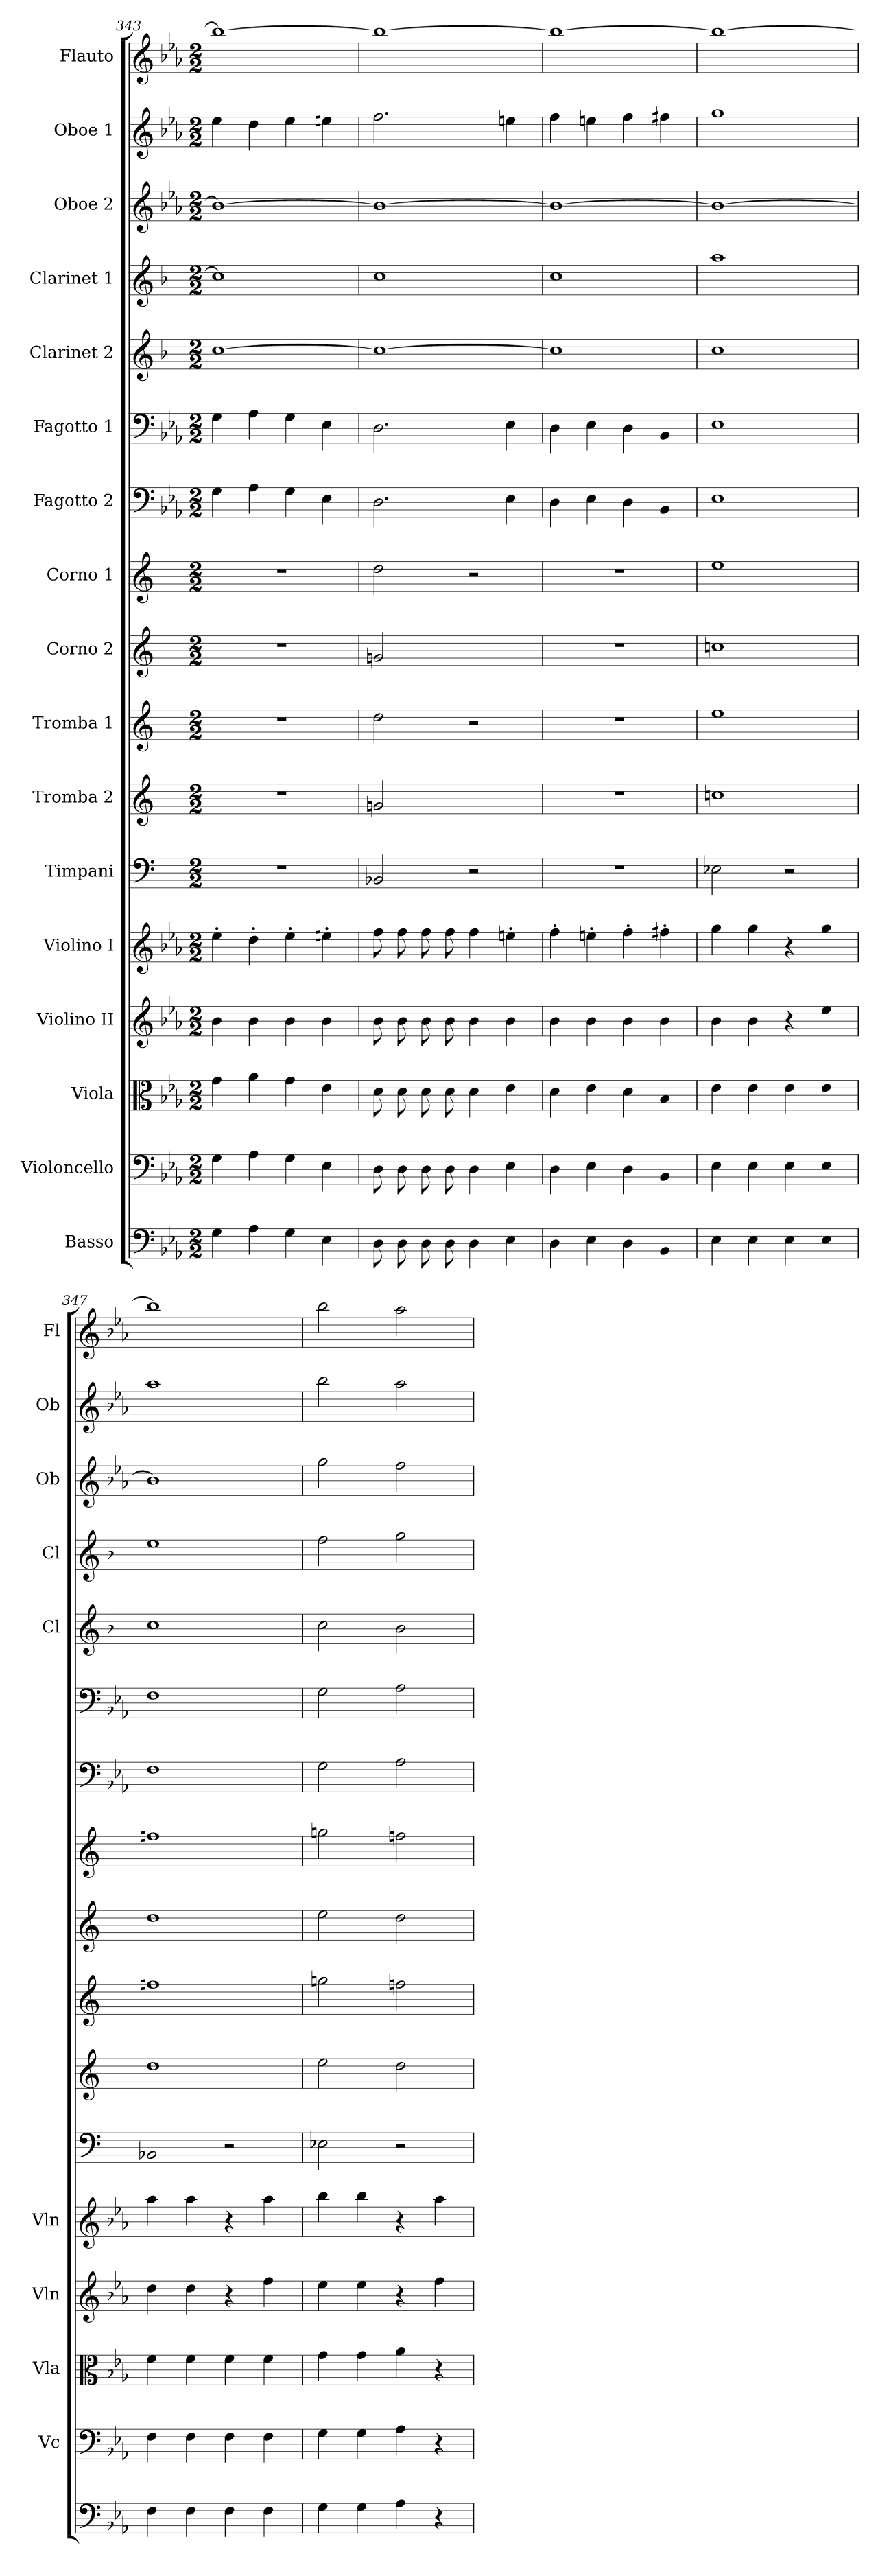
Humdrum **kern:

**kern	**kern	**kern	**kern	**kern	**kern	**kern	**kern	**kern	**kern	**kern	**kern	**kern	**kern	**kern	**kern	**kern
*part17	*part16	*part15	*part14	*part13	*part12	*part11	*part10	*part9	*part8	*part7	*part6	*part5	*part4	*part3	*part2	*part1
*staff17	*staff16	*staff15	*staff14	*staff13	*staff12	*staff11	*staff10	*staff9	*staff8	*staff7	*staff6	*staff5	*staff4	*staff3	*staff2	*staff1
*I"Basso	*I"Violoncello	*I"Viola	*I"Violino II	*I"Violino I	*I"Timpani	*I"Tromba 2	*I"Tromba 1	*I"Corno 2	*I"Corno 1	*I"Fagotto 2	*I"Fagotto 1	*I"Clarinet 2	*I"Clarinet 1	*I"Oboe 2	*I"Oboe 1	*I"Flauto
*	*I'Vc	*I'Vla	*I'Vln	*I'Vln	*	*	*	*	*	*	*	*I'Cl	*I'Cl	*I'Ob	*I'Ob	*I'Fl
*clefF4	*clefF4	*clefC3	*clefG2	*clefG2	*clefF4	*clefG2	*clefG2	*clefG2	*clefG2	*clefF4	*clefF4	*clefG2	*clefG2	*clefG2	*clefG2	*clefG2
*ITrd7c12	*	*	*	*	*	*ITrd-2c-3	*ITrd-2c-3	*ITrd5c9	*ITrd5c9	*	*	*ITrd1c2	*ITrd1c2	*	*	*
*k[b-e-a-]	*k[b-e-a-]	*k[b-e-a-]	*k[b-e-a-]	*k[b-e-a-]	*	*	*	*	*	*k[b-e-a-]	*k[b-e-a-]	*k[b-e-a-]	*k[b-e-a-]	*k[b-e-a-]	*k[b-e-a-]	*k[b-e-a-]
*M2/2	*M2/2	*M2/2	*M2/2	*M2/2	*M2/2	*M2/2	*M2/2	*M2/2	*M2/2	*M2/2	*M2/2	*M2/2	*M2/2	*M2/2	*M2/2	*M2/2
=343	=343	=343	=343	=343	=343	=343	=343	=343	=343	=343	=343	=343	=343	=343	=343	=343
4GG	4G	4g	4b-	4ee-'	1r	1r	1r	1r	1r	4G	4G	[1b-	1b-]	1b-_	4ee-	1bb-_
4AA-	4A-	4a-	4b-	4dd'	.	.	.	.	.	4A-	4A-	.	.	.	4dd	.
4GG	4G	4g	4b-	4ee-'	.	.	.	.	.	4G	4G	.	.	.	4ee-	.
4EE-	4E-	4e-	4b-	4een'	.	.	.	.	.	4E-	4E-	.	.	.	4een	.
=344	=344	=344	=344	=344	=344	=344	=344	=344	=344	=344	=344	=344	=344	=344	=344	=344
8DD	8D	8d	8b-	8ff	2BB-X	2b-X	2ff	2B-X	2f	2.D	2.D	1b-_	1b-	1b-_	2.ff	1bb-_
8DD	8D	8d	8b-	8ff	.	.	.	.	.	.	.	.	.	.	.	.
8DD	8D	8d	8b-	8ff	.	.	.	.	.	.	.	.	.	.	.	.
8DD	8D	8d	8b-	8ff	.	.	.	.	.	.	.	.	.	.	.	.
4DD	4D	4d	4b-	4ff	2r	2ryy	2r	2ryy	2r	.	.	.	.	.	.	.
4EE-	4E-	4e-	4b-	4een'	.	.	.	.	.	4E-	4E-	.	.	.	4een	.
=345	=345	=345	=345	=345	=345	=345	=345	=345	=345	=345	=345	=345	=345	=345	=345	=345
4DD	4D	4d	4b-	4ff'	1r	1r	1r	1r	1r	4D	4D	1b-]	1b-	1b-_	4ff	1bb-_
4EE-	4E-	4e-	4b-	4een'	.	.	.	.	.	4E-	4E-	.	.	.	4een	.
4DD	4D	4d	4b-	4ff'	.	.	.	.	.	4D	4D	.	.	.	4ff	.
4BBB-	4BB-	4B-	4b-	4ff#X'	.	.	.	.	.	4BB-	4BB-	.	.	.	4ff#X	.
=346	=346	=346	=346	=346	=346	=346	=346	=346	=346	=346	=346	=346	=346	=346	=346	=346
4EE-	4E-	4e-	4b-	4gg	2E-X	1ee-X	1gg	1e-X	1g	1E-	1E-	1b-	1gg	1b-_	1gg	1bb-_
4EE-	4E-	4e-	4b-	4gg	.	.	.	.	.	.	.	.	.	.	.	.
4EE-	4E-	4e-	4r	4r	2r	.	.	.	.	.	.	.	.	.	.	.
4EE-	4E-	4e-	4ee-	4gg	.	.	.	.	.	.	.	.	.	.	.	.
=347	=347	=347	=347	=347	=347	=347	=347	=347	=347	=347	=347	=347	=347	=347	=347	=347
4FF	4F	4f	4dd	4aa-	2BB-X	1ff	1aa-X	1f	1a-X	1F	1F	1b-	1dd	1b-]	1aa-	1bb-]
4FF	4F	4f	4dd	4aa-	.	.	.	.	.	.	.	.	.	.	.	.
4FF	4F	4f	4r	4r	2r	.	.	.	.	.	.	.	.	.	.	.
4FF	4F	4f	4ff	4aa-	.	.	.	.	.	.	.	.	.	.	.	.
=348	=348	=348	=348	=348	=348	=348	=348	=348	=348	=348	=348	=348	=348	=348	=348	=348
4GG	4G	4g	4ee-	4bb-	2E-X	2gg	2bb-X	2g	2b-X	2G	2G	2b-	2ee-	2gg	2bb-	2bb-
4GG	4G	4g	4ee-	4bb-	.	.	.	.	.	.	.	.	.	.	.	.
4AA-	4A-	4a-	4r	4r	2r	2ff	2aa-X	2f	2a-X	2A-	2A-	2a-	2ff	2ff	2aa-	2aa-
4r	4r	4r	4ff	4aa-	.	.	.	.	.	.	.	.	.	.	.	.
=	=	=	=	=	=	=	=	=	=	=	=	=	=	=	=	=
*-	*-	*-	*-	*-	*-	*-	*-	*-	*-	*-	*-	*-	*-	*-	*-	*-
